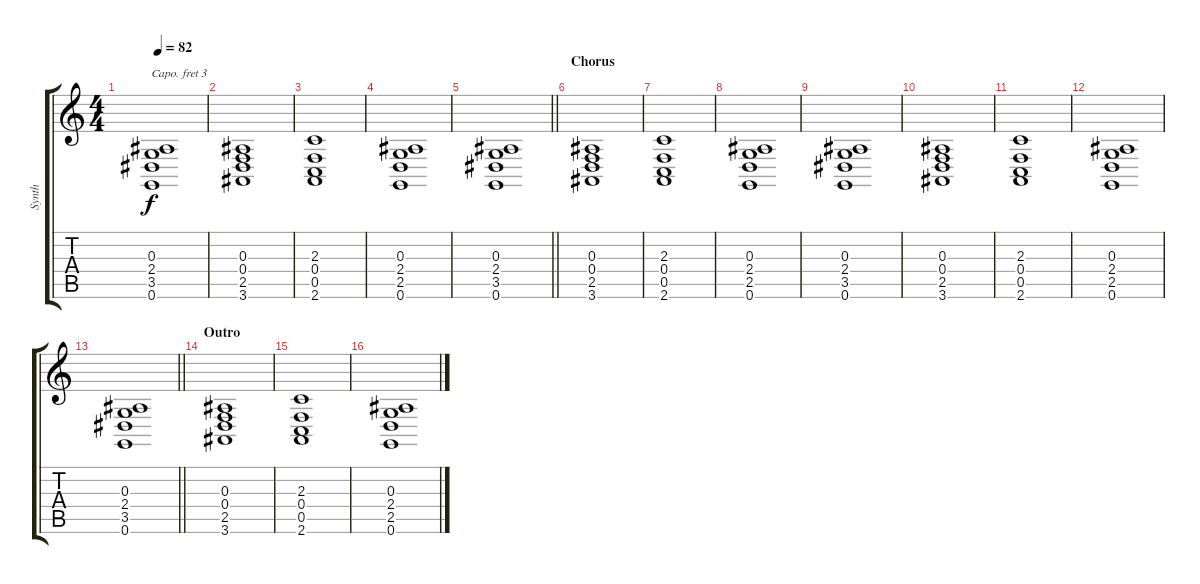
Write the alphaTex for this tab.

\track ("Synth" "Synth") {instrument pad1newage}
\staff {score tabs}
\capo 3
\tuning (E4 B3 G3 D3 A2 E2) {hide}
\ts (4 4)
\tempo 82
\clef g2
\ks c
(0.3{t} 2.4{t} 3.5{t} 0.6{t}).1{dy f} |
(0.3 0.4 2.5 3.6).1 |
(2.3 0.4 0.5 2.6).1 |
(0.3 2.4 2.5 0.6).1 |
\barLineRight lightlight
(0.3 2.4 3.5 0.6).1 |
\section ("" "Chorus")
(0.3 0.4 2.5 3.6).1 |
(2.3 0.4 0.5 2.6).1 |
(0.3 2.4 2.5 0.6).1 |
(0.3 2.4 3.5 0.6).1 |
(0.3 0.4 2.5 3.6).1 |
(2.3 0.4 0.5 2.6).1 |
(0.3 2.4 2.5 0.6).1 |
\barLineRight lightlight
(0.3 2.4 3.5 0.6).1 |
\section ("" "Outro")
(0.3 0.4 2.5 3.6).1 |
(2.3 0.4 0.5 2.6).1 |
(0.3 2.4 2.5 0.6).1
